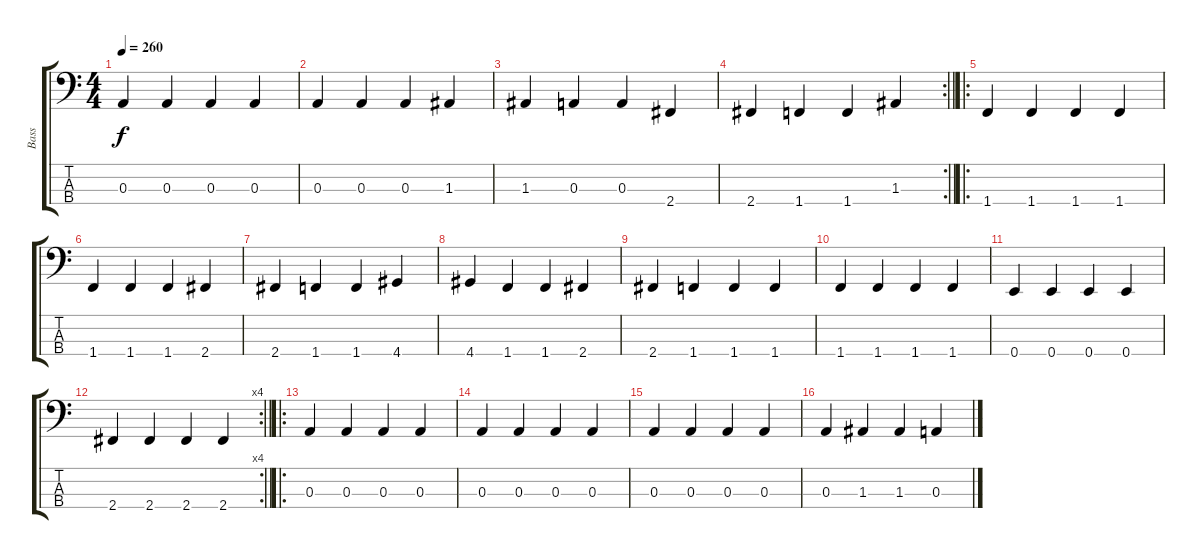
\track ("Bass" "Bass") {instrument electricbasspick}
\staff {score tabs}
\tuning (G2 D2 A1 E1) {hide}
\ts (4 4)
\tempo 260
\clef f4
\ks c
0.3.4{dy f} 0.3.4 0.3.4 0.3.4 |
0.3.4 0.3.4 0.3.4 1.3.4 |
1.3.4 0.3.4 0.3.4 2.4.4 |
\rc 2
\barLineRight lightlight
2.4.4 1.4.4 1.4.4 1.3.4 |
\ro
\section ("" "")
1.4.4 1.4.4 1.4.4 1.4.4 |
1.4.4 1.4.4 1.4.4 2.4.4 |
2.4.4 1.4.4 1.4.4 4.4.4 |
4.4.4 1.4.4 1.4.4 2.4.4 |
2.4.4 1.4.4 1.4.4 1.4.4 |
1.4.4 1.4.4 1.4.4 1.4.4 |
0.4.4 0.4.4 0.4.4 0.4.4 |
\rc 4
\barLineRight lightlight
2.4.4 2.4.4 2.4.4 2.4.4 |
\ro
\section ("" "")
0.3.4 0.3.4 0.3.4 0.3.4 |
0.3.4 0.3.4 0.3.4 0.3.4 |
0.3.4 0.3.4 0.3.4 0.3.4 |
0.3.4 1.3.4 1.3.4 0.3.4
